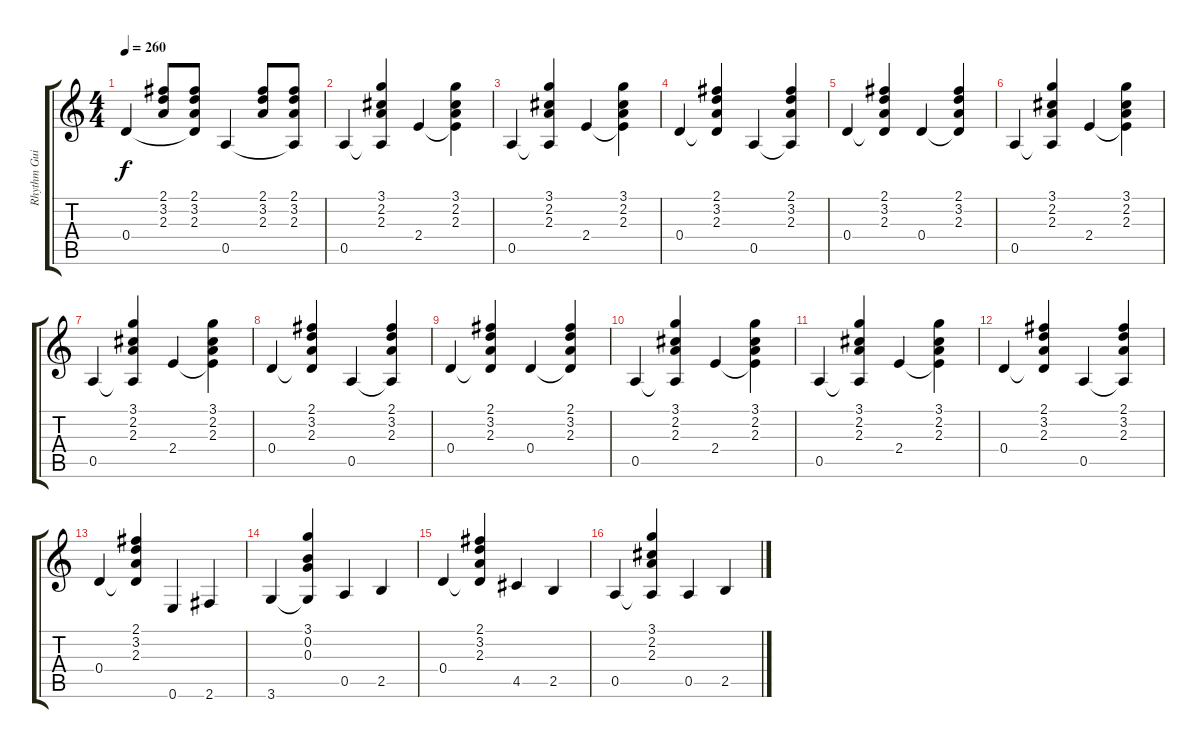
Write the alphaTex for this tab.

\track ("Rhythm Guitar" "Rhythm Gui") {instrument acousticguitarsteel}
\staff {score tabs}
\tuning (E4 B3 G3 D3 A2 E2) {hide}
\ts (4 4)
\tempo 260
\clef g2
\ks c
0.4.4{dy f volume 7} (2.1 3.2 2.3).8 (2.1 3.2 2.3 0.4{t}).8 0.5.4 (2.1 3.2 2.3).8 (2.1 3.2 2.3 0.5{t}).8 |
0.5.4 (3.1 2.2 2.3 0.5{t}).4 2.4.4 (3.1 2.2 2.3 2.4{t}).4 |
0.5.4 (3.1 2.2 2.3 0.5{t}).4 2.4.4 (3.1 2.2 2.3 2.4{t}).4 |
0.4.4 (2.1 3.2 2.3 0.4{t}).4 0.5.4 (2.1 3.2 2.3 0.5{t}).4 |
0.4.4 (2.1 3.2 2.3 0.4{t}).4 0.4.4 (2.1 3.2 2.3 0.4{t}).4 |
0.5.4 (3.1 2.2 2.3 0.5{t}).4 2.4.4 (3.1 2.2 2.3 2.4{t}).4 |
0.5.4 (3.1 2.2 2.3 0.5{t}).4 2.4.4 (3.1 2.2 2.3 2.4{t}).4 |
0.4.4 (2.1 3.2 2.3 0.4{t}).4 0.5.4 (2.1 3.2 2.3 0.5{t}).4 |
0.4.4 (2.1 3.2 2.3 0.4{t}).4 0.4.4 (2.1 3.2 2.3 0.4{t}).4 |
0.5.4 (3.1 2.2 2.3 0.5{t}).4 2.4.4 (3.1 2.2 2.3 2.4{t}).4 |
0.5.4 (3.1 2.2 2.3 0.5{t}).4 2.4.4 (3.1 2.2 2.3 2.4{t}).4 |
0.4.4 (2.1 3.2 2.3 0.4{t}).4 0.5.4 (2.1 3.2 2.3 0.5{t}).4 |
0.4.4 (2.1 3.2 2.3 0.4{t}).4 0.6.4{volume 10} 2.6.4 |
3.6.4 (3.1 0.2 0.3 3.6{t}).4 0.5.4 2.5.4 |
0.4.4 (2.1 3.2 2.3 0.4{t}).4 4.5.4 2.5.4 |
0.5.4 (3.1 2.2 2.3 0.5{t}).4 0.5.4 2.5.4
